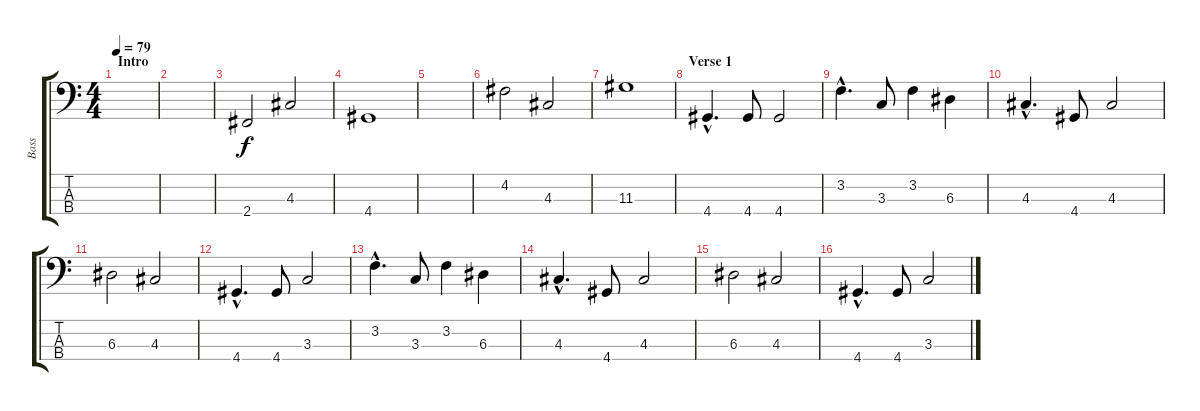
\track ("Bass" "Bass") {instrument electricbassfinger}
\staff {score tabs}
\tuning (G2 D2 A1 E1) {hide}
\ts (4 4)
\section ("" "Intro")
\tempo 79
\clef f4
\ks c
|
|
2.4.2 4.3.2 |
4.4.1 |
|
4.2.2 4.3.2 |
11.3.1 |
\section ("" "Verse 1")
4.4{hac}.4{d} 4.4.8 4.4.2 |
3.2{hac}.4{d} 3.3.8 3.2.4 6.3.4 |
4.3{hac}.4{d} 4.4.8 4.3.2 |
6.3.2 4.3.2 |
4.4{hac}.4{d} 4.4.8 3.3.2 |
3.2{hac}.4{d} 3.3.8 3.2.4 6.3.4 |
4.3{hac}.4{d} 4.4.8 4.3.2 |
6.3.2 4.3.2 |
4.4{hac}.4{d} 4.4.8 3.3.2
